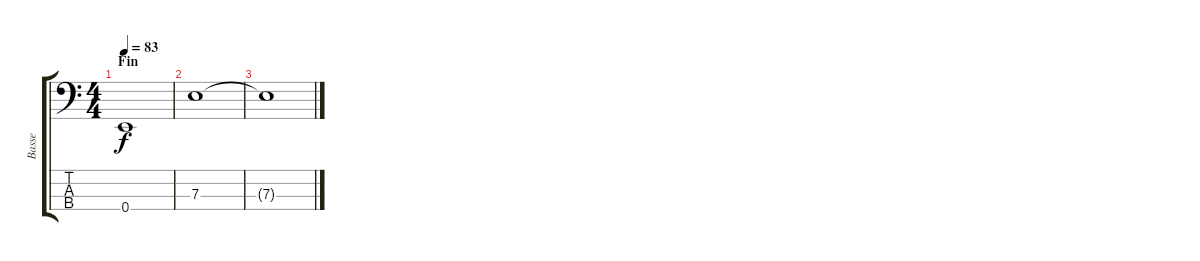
\track ("Basse" "Basse") {instrument electricbassfinger}
\staff {score tabs}
\tuning (G2 D2 A1 E1) {hide}
\ts (4 4)
\section ("" "Fin")
\tempo 83
\clef f4
\ks c
0.4.1{dy f} |
7.3.1 |
7.3{t}.1
